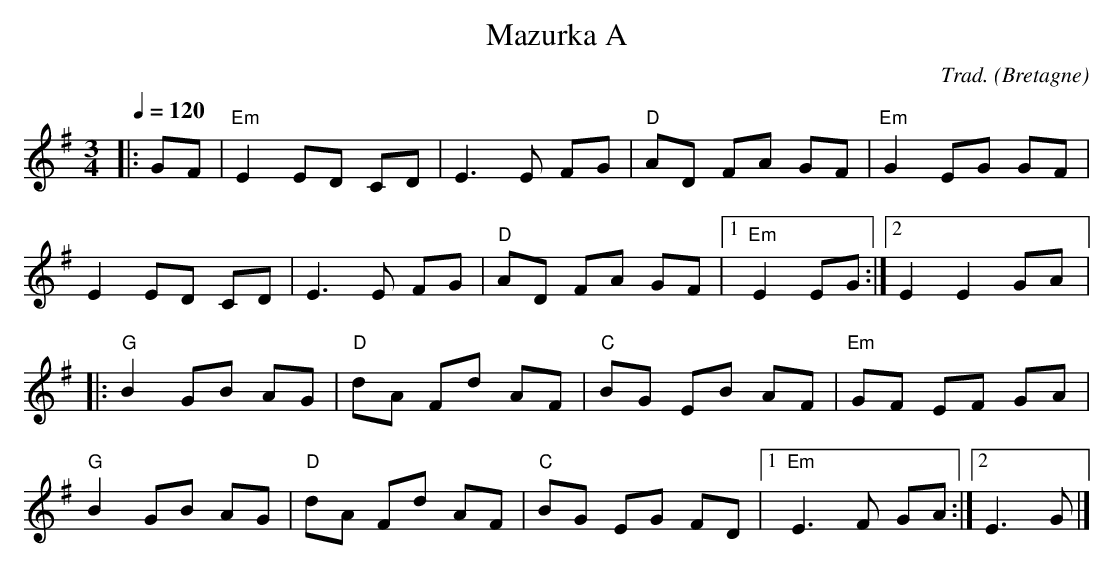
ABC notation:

X:1
T:Mazurka A
C:Trad.
O:Bretagne
M:3/4
L:1/8
Q:1/4=120
K:G
|: GF | "Em"E2 ED CD | E3E FG | "D"AD FA GF |"Em"G2 EG GF |
E2 ED CD | E3E FG | "D"AD FA GF |1"Em"E2 EG :|2 E2 E2 GA |:
"G"B2 GB AG | "D"dA Fd AF |"C"BG EB AF | "Em"GF EF GA |
"G"B2 GB AG |"D"dA Fd AF | "C"BG EG FD |1 "Em"E3F GA :|2 E3G |]
